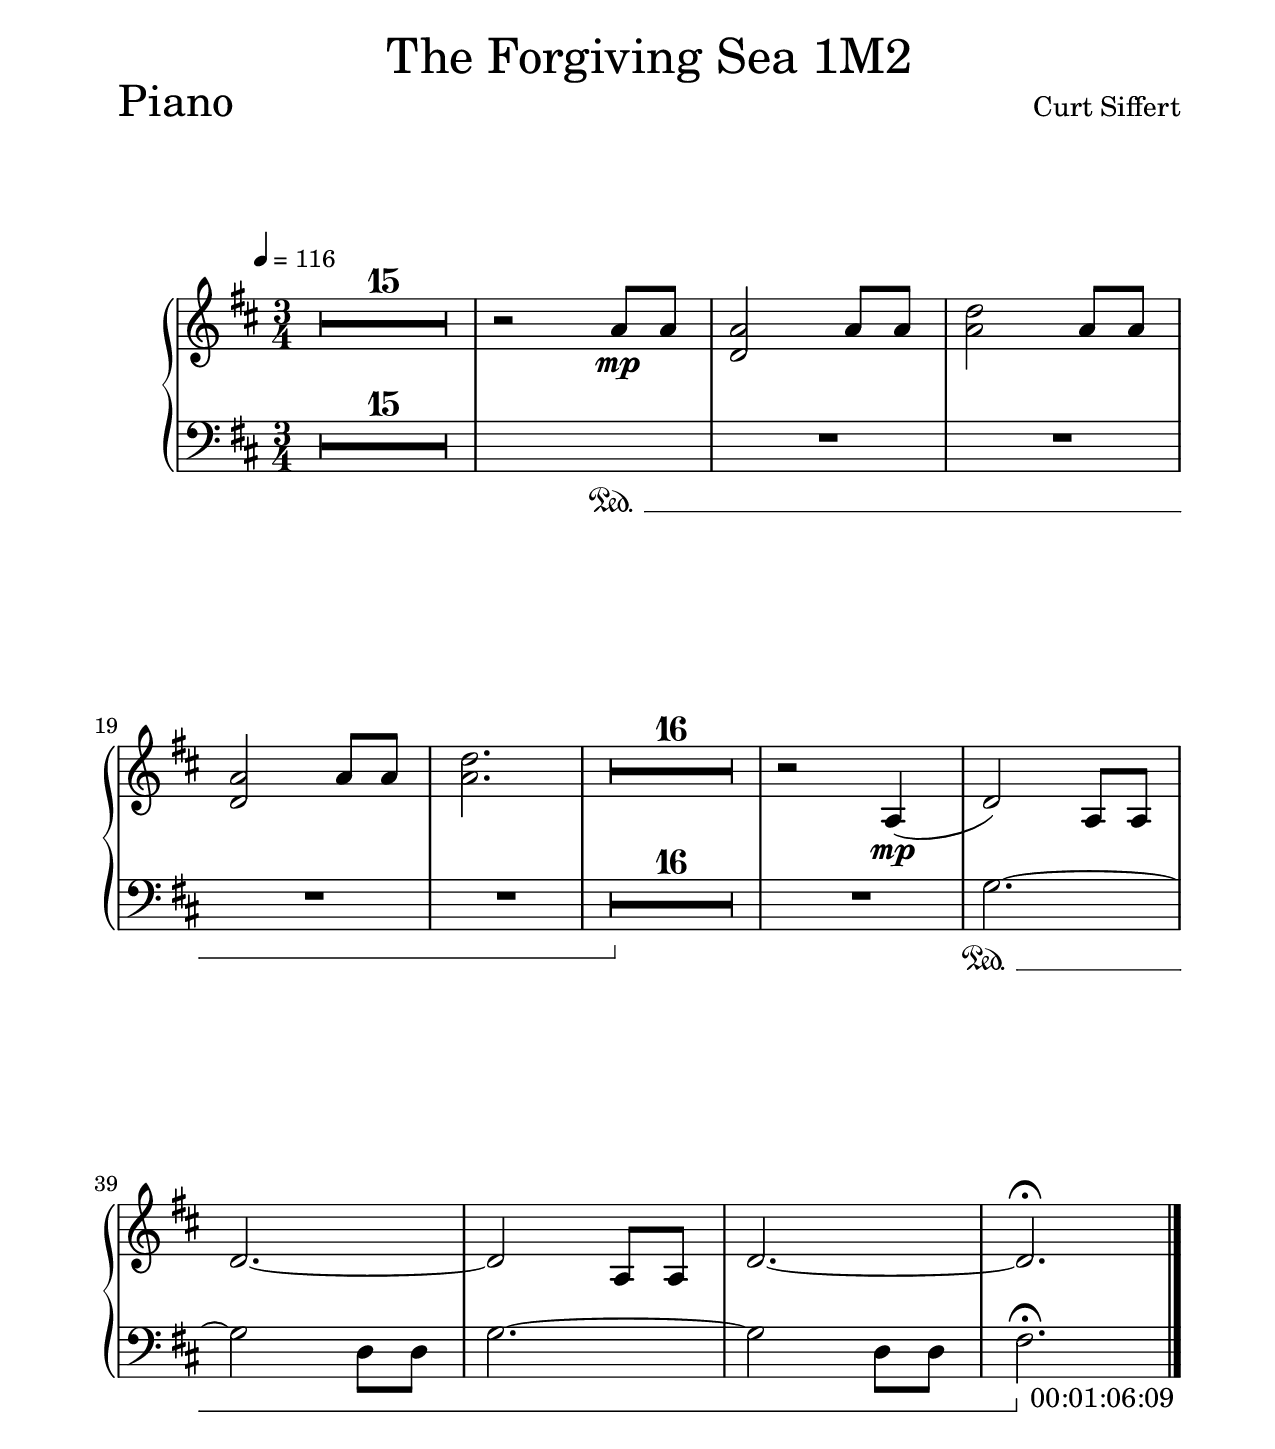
\version "2.16.0"
\include "english.ly"
\include "../lib/parts.ily"
	

\header {
  	instrument = \markup \larger \larger "Piano"
}

\version "2.16.0"
\include "english.ly"

pianoUpNotes = \relative c'' {

	\time 3/4
	\key d \major
	\set tieWaitForNote = ##t
		
	R2.*15
	
	r2 a8\mp a |
	<d, a'>2 a'8 a |
	<a d>2 a8 a |
	<d, a'>2 a'8 a |
	<a d>2. |
	
	R2.*16
	
	r2 a,4\mp( |
	d2) a8 a |
	d2. ~
	d2 a8 a
	d2. ~
	d2.\fermata 
				
	\bar "|."
	
}

pianoDownNotes = \relative c {
	\dynamicUp
	\time 3/4
	\key d \major
	\clef bass
	\set tieWaitForNote = ##t
	\set Staff.pedalSustainStyle = #'mixed
	
	R2.*15
	
	s2 s4\sustainOn
	R2.*4
		
	R2.*16\sustainOff
	
	R2.
	
	g'2.\sustainOn~
	g2 d8 d
	g2.~
	g2 d8 d
	fs2.\sustainOff\fermata
	
	\bar "|."
	\tag #'part {
		\override Score.RehearsalMark #'direction = #DOWN
		\override Score.RehearsalMark #'self-alignment-X = #RIGHT  
		\override Score.RehearsalMark #'font-size = #0
		\mark "00:01:06:09"			
	}	
		
}


\new PianoStaff \relative c'' { 
	<<
		\new Staff {
			\everyPartScore		
			\keepWithTag #'part \pianoUpNotes
		}
		\new Staff {
	  		\everyPartScore
			\keepWithTag #'part \pianoDownNotes
	  	}			
	>>
}	
